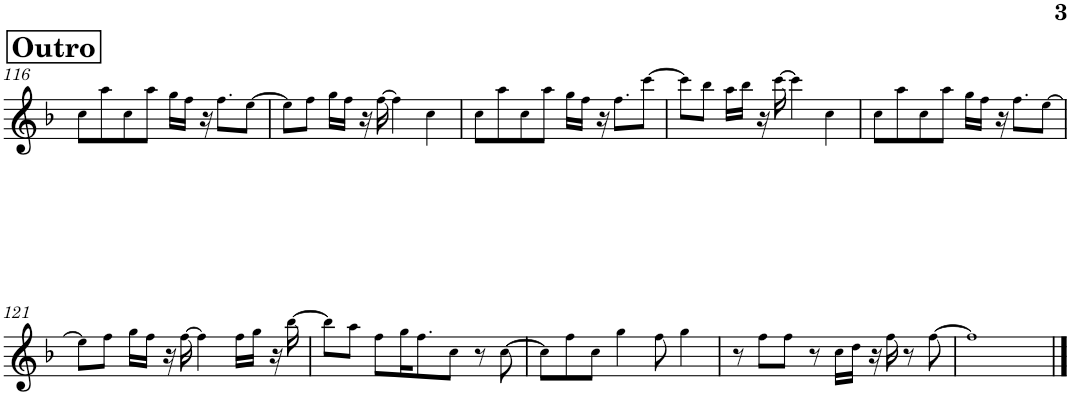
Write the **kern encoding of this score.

**kern
*part1
*staff1
*I"Piano
*I'Pno.
!!LO:PB:g=z
*clefG2
*k[b-]
*M4/4
!!LO:REH:place=s1:a:B:cj:fs=14:t=Outro
=116
8cc!\L
8aa!\
8cc!\
8aa!\J
16gg!\LL
16ff!\JJ
16r
8.ff!\L
[8ee!\J
=117
8ee!\L]
8ff!\J
16gg!\LL
16ff!\JJ
16r
[16ff!\
4ff!\]
4cc!\
=118
8cc!\L
8aa!\
8cc!\
8aa!\J
16gg!\LL
16ff!\JJ
16r
8.ff!\L
[8ccc!\J
=119
8ccc!\L]
8bb-!\J
16aa!\LL
16bb-!\JJ
16r
[16ccc!\
4ccc!\]
4cc!\
=120
8cc!\L
8aa!\
8cc!\
8aa!\J
16gg!\LL
16ff!\JJ
16r
8.ff!\L
[8ee!\J
!!LO:LB:g=z
=121
8ee!\L]
8ff!\J
16gg!\LL
16ff!\JJ
16r
[16ff!\
4ff!\]
16ff!\LL
16gg!\JJ
16r
[16bb-!\
=122
8bb-!\L]
8aa!\J
8ff!\L
16gg!\K
8.ff!\
8cc!\J
8r
[8cc!\
=123
8cc!\L]
8ff!\
8cc!\J
4gg!\
8ff!\
4gg!\
=124
8r
8ff!\L
8ff!\J
8r
16cc!\LL
16dd!\JJ
16r
16ff!\
8r
[8ff!\
=125
1ff!]
==
*-
